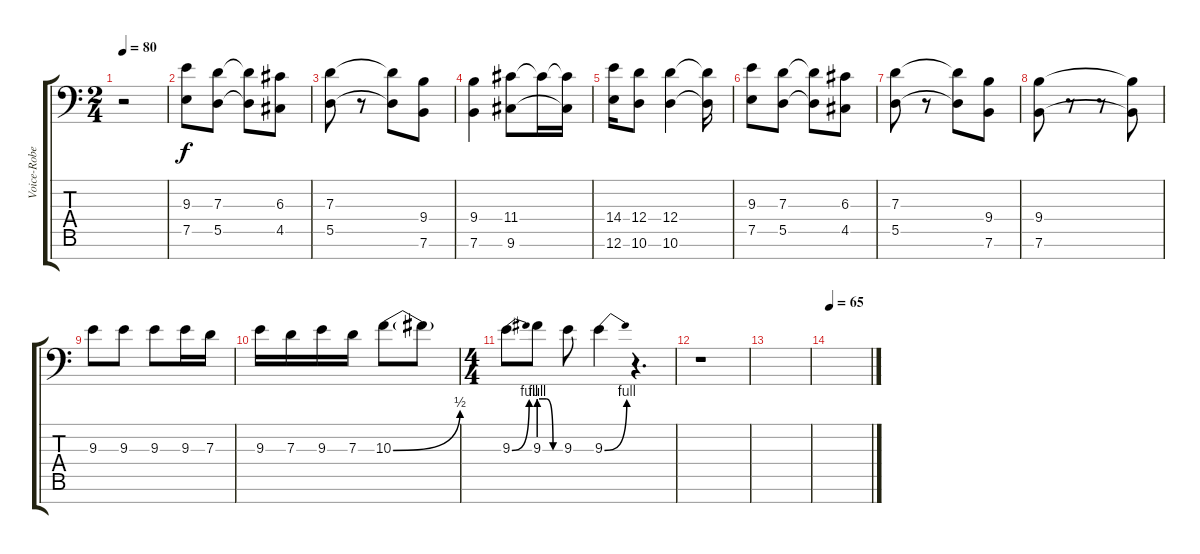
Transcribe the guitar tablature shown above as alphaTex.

\track ("Voice-Robert Flynn-" "Voice-Robe") {instrument altosax}
\staff {score tabs}
\tuning (E4 B3 G3 D3 A2 E2 A1) {hide}
\ts (2 4)
\tempo 80
\clef f4
\ks c
r.2{dy f} |
(9.3 7.5).8 (7.3 5.5).8 (7.3{t} 5.5{t}).8 (6.3 4.5).8 |
(7.3 5.5).8 r.8 (7.3{t} 5.5{t}).8 (9.4 7.6).8 |
(9.4 7.6).4 (11.4 9.6).8 11.4{t}.16 (11.4{t} 9.6{t}).16 |
(14.4 12.6).16 (12.4 10.6).8 (12.4 10.6).4 (12.4{t} 10.6{t}).16 |
(9.3 7.5).8 (7.3 5.5).8 (7.3{t} 5.5{t}).8 (6.3 4.5).8 |
(7.3 5.5).8 r.8 (7.3{t} 5.5{t}).8 (9.4 7.6).8 |
(9.4 7.6).8 r.8 r.8 (9.4{t} 7.6{t}).8 |
9.3.8 9.3.8 9.3.8 9.3.16 7.3.16 |
9.3.16 7.3.16 9.3.16 7.3.16 10.3{be (bend 0 0 60 2)}.8 10.3{t}.8 |
\ts (4 4)
9.3{be (bend 0 0 60 4)}.8 9.3{be (custom 0 4 20 4 40 0 60 0)}.8 9.3.8 9.3{be (bend 0 0 60 4)}.4 r.4{d} |
r.1 |
|
\tempo 65
